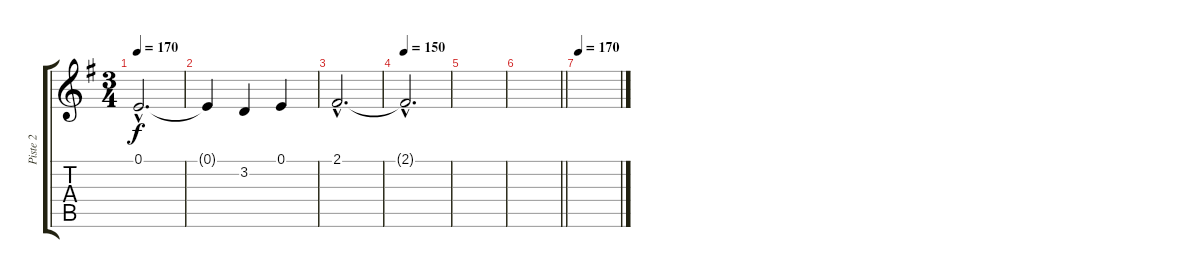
\track ("Piste 2" "Piste 2") {instrument musicbox}
\staff {score tabs}
\tuning (E4 B3 G3 D3 A2 E2) {hide}
\ts (3 4)
\tempo 170
\clef g2
\ks g
0.1{hac}.2{d dy f} |
0.1{t}.4 3.2.4 0.1.4 |
2.1{hac}.2{d} |
\tempo 150
2.1{hac t}.2{d} |
|
\barLineRight lightlight
|
\tempo 170
